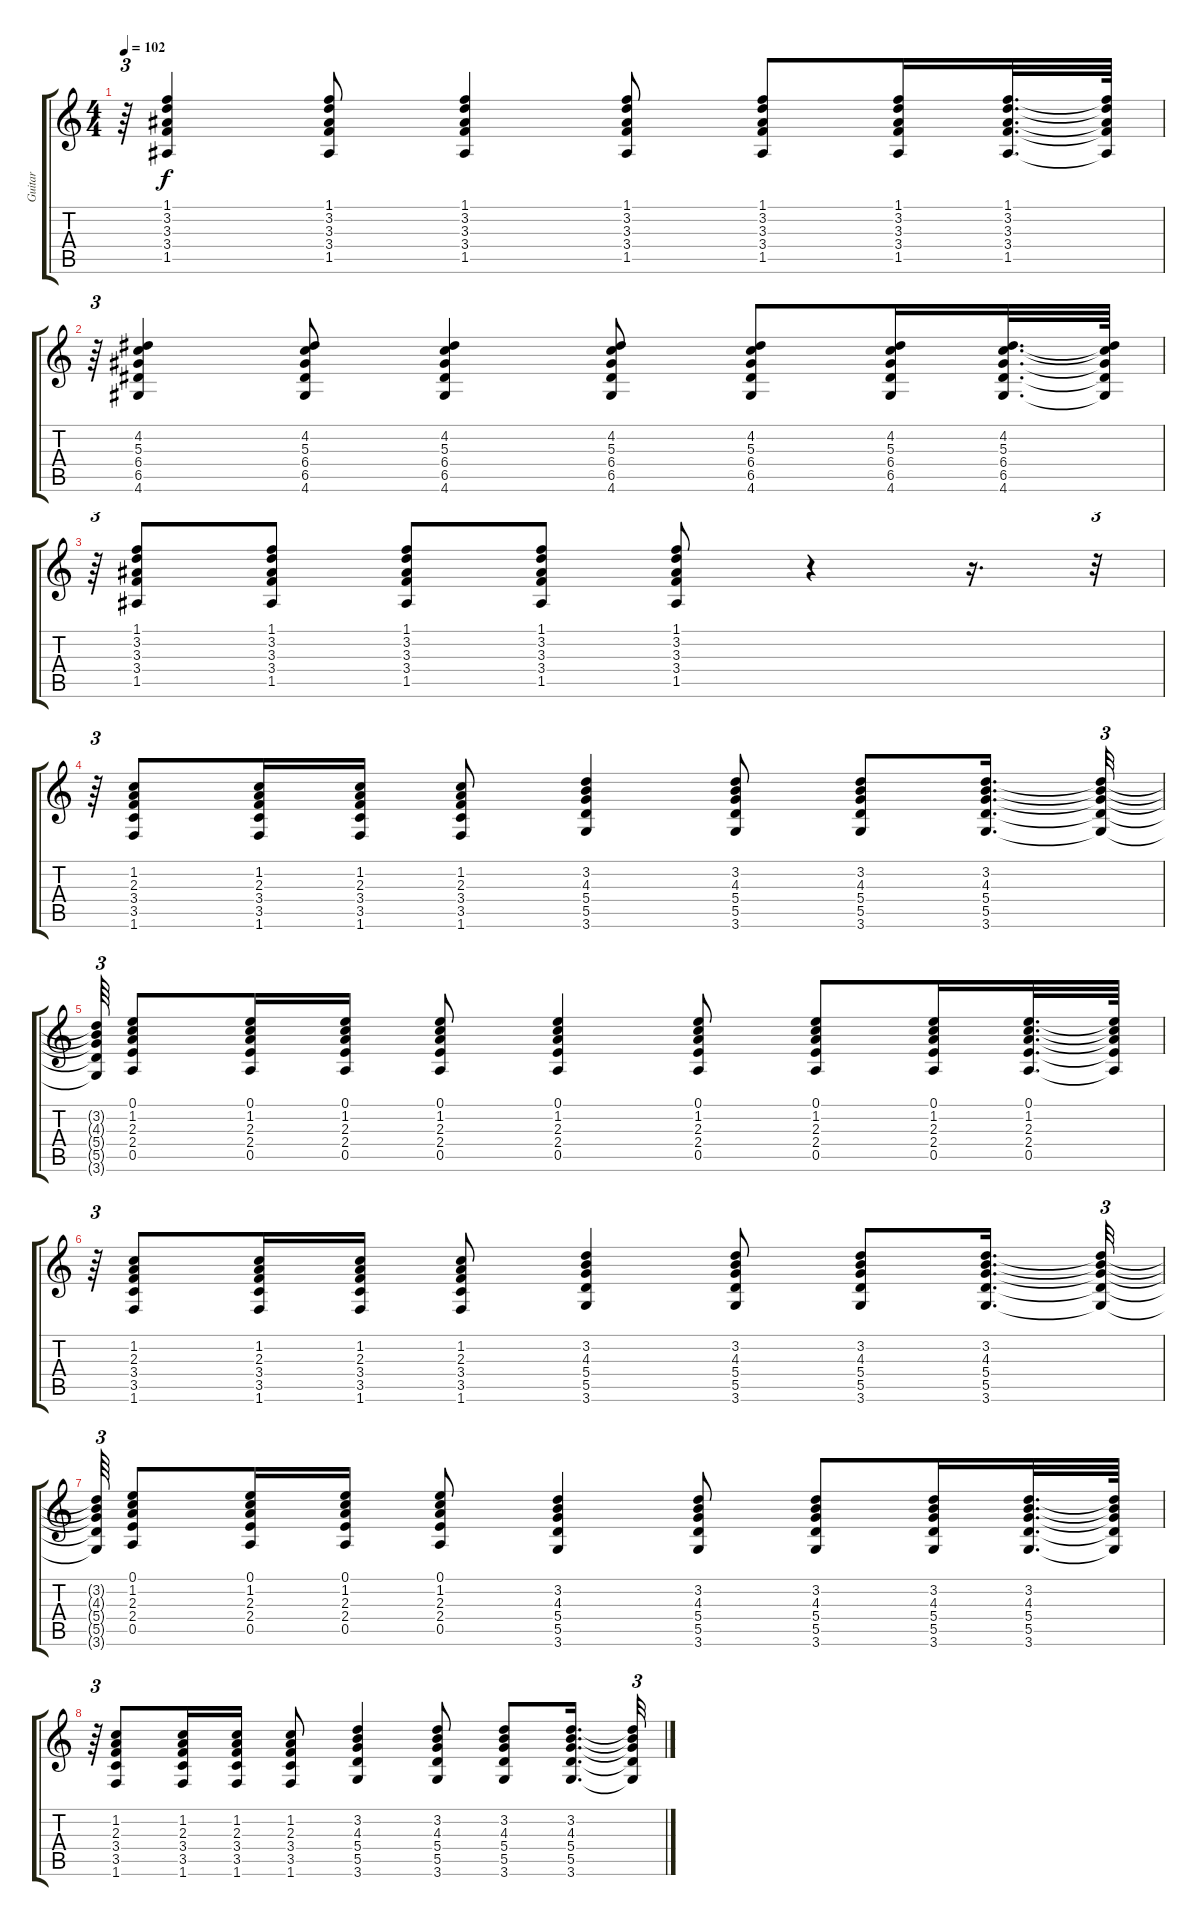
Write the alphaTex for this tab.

\track ("Guitar" "Guitar") {instrument acousticguitarsteel}
\staff {score tabs}
\tuning (E4 B3 G3 D3 A2 E2) {hide}
\ts (4 4)
\tempo 102
\clef g2
\ks c
r.64{tu (3 2) dy f} (1.1 3.2 3.3 3.4 1.5).4 (1.1 3.2 3.3 3.4 1.5).8 (1.1 3.2 3.3 3.4 1.5).4 (1.1 3.2 3.3 3.4 1.5).8 (1.1 3.2 3.3 3.4 1.5).8 (1.1 3.2 3.3 3.4 1.5).16 (1.1 3.2 3.3 3.4 1.5).32{d} (1.1{t} 3.2{t} 3.3{t} 3.4{t} 1.5{t}).64 |
r.64{tu (3 2)} (4.2 5.3 6.4 6.5 4.6).4 (4.2 5.3 6.4 6.5 4.6).8 (4.2 5.3 6.4 6.5 4.6).4 (4.2 5.3 6.4 6.5 4.6).8 (4.2 5.3 6.4 6.5 4.6).8 (4.2 5.3 6.4 6.5 4.6).16 (4.2 5.3 6.4 6.5 4.6).32{d} (4.2{t} 5.3{t} 6.4{t} 6.5{t} 4.6{t}).64 |
r.64{tu (3 2)} (1.1 3.2 3.3 3.4 1.5).8 (1.1 3.2 3.3 3.4 1.5).8 (1.1 3.2 3.3 3.4 1.5).8 (1.1 3.2 3.3 3.4 1.5).8 (1.1 3.2 3.3 3.4 1.5).8 r.4 r.16{d} r.32{tu (3 2)} |
r.64{tu (3 2)} (1.2 2.3 3.4 3.5 1.6).8 (1.2 2.3 3.4 3.5 1.6).16 (1.2 2.3 3.4 3.5 1.6).16 (1.2 2.3 3.4 3.5 1.6).8 (3.2 4.3 5.4 5.5 3.6).4 (3.2 4.3 5.4 5.5 3.6).8 (3.2 4.3 5.4 5.5 3.6).8 (3.2 4.3 5.4 5.5 3.6).16{d} (3.2{t} 4.3{t} 5.4{t} 5.5{t} 3.6{t}).32{tu (3 2)} |
(3.2{t} 4.3{t} 5.4{t} 5.5{t} 3.6{t}).64{tu (3 2)} (0.1 1.2 2.3 2.4 0.5).8 (0.1 1.2 2.3 2.4 0.5).16 (0.1 1.2 2.3 2.4 0.5).16 (0.1 1.2 2.3 2.4 0.5).8 (0.1 1.2 2.3 2.4 0.5).4 (0.1 1.2 2.3 2.4 0.5).8 (0.1 1.2 2.3 2.4 0.5).8 (0.1 1.2 2.3 2.4 0.5).16 (0.1 1.2 2.3 2.4 0.5).32{d} (0.1{t} 1.2{t} 2.3{t} 2.4{t} 0.5{t}).64 |
r.64{tu (3 2)} (1.2 2.3 3.4 3.5 1.6).8 (1.2 2.3 3.4 3.5 1.6).16 (1.2 2.3 3.4 3.5 1.6).16 (1.2 2.3 3.4 3.5 1.6).8 (3.2 4.3 5.4 5.5 3.6).4 (3.2 4.3 5.4 5.5 3.6).8 (3.2 4.3 5.4 5.5 3.6).8 (3.2 4.3 5.4 5.5 3.6).16{d} (3.2{t} 4.3{t} 5.4{t} 5.5{t} 3.6{t}).32{tu (3 2)} |
(3.2{t} 4.3{t} 5.4{t} 5.5{t} 3.6{t}).64{tu (3 2)} (0.1 1.2 2.3 2.4 0.5).8 (0.1 1.2 2.3 2.4 0.5).16 (0.1 1.2 2.3 2.4 0.5).16 (0.1 1.2 2.3 2.4 0.5).8 (3.2 4.3 5.4 5.5 3.6).4 (3.2 4.3 5.4 5.5 3.6).8 (3.2 4.3 5.4 5.5 3.6).8 (3.2 4.3 5.4 5.5 3.6).16 (3.2 4.3 5.4 5.5 3.6).32{d} (3.2{t} 4.3{t} 5.4{t} 5.5{t} 3.6{t}).64 |
r.64{tu (3 2)} (1.2 2.3 3.4 3.5 1.6).8 (1.2 2.3 3.4 3.5 1.6).16 (1.2 2.3 3.4 3.5 1.6).16 (1.2 2.3 3.4 3.5 1.6).8 (3.2 4.3 5.4 5.5 3.6).4 (3.2 4.3 5.4 5.5 3.6).8 (3.2 4.3 5.4 5.5 3.6).8 (3.2 4.3 5.4 5.5 3.6).16{d} (3.2{t} 4.3{t} 5.4{t} 5.5{t} 3.6{t}).32{tu (3 2)}
